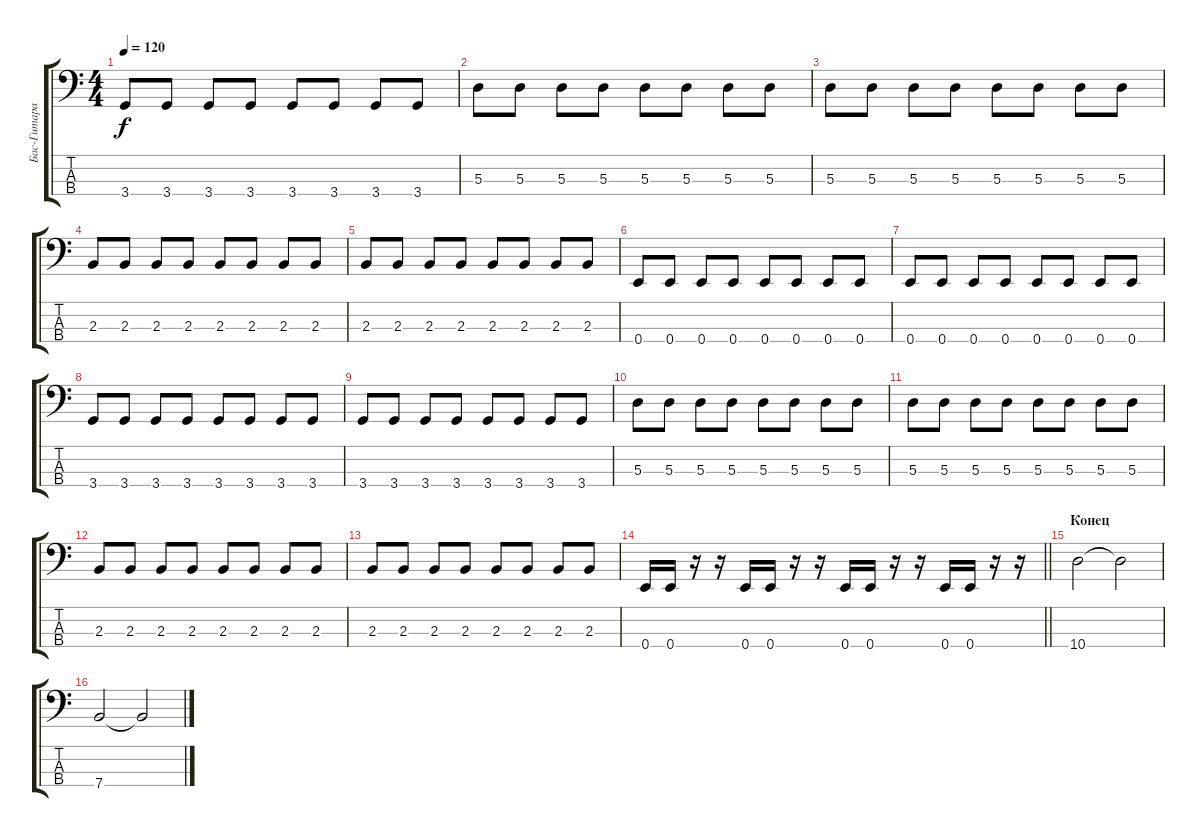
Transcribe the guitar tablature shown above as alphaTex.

\track ("Бас-Гитара" "Бас-Гитара") {instrument electricbassfinger}
\staff {score tabs}
\tuning (G2 D2 A1 E1) {hide}
\ts (4 4)
\tempo 120
\clef f4
\ks c
3.4.8{dy f} 3.4.8 3.4.8 3.4.8 3.4.8 3.4.8 3.4.8 3.4.8 |
5.3.8 5.3.8 5.3.8 5.3.8 5.3.8 5.3.8 5.3.8 5.3.8 |
5.3.8 5.3.8 5.3.8 5.3.8 5.3.8 5.3.8 5.3.8 5.3.8 |
2.3.8 2.3.8 2.3.8 2.3.8 2.3.8 2.3.8 2.3.8 2.3.8 |
2.3.8 2.3.8 2.3.8 2.3.8 2.3.8 2.3.8 2.3.8 2.3.8 |
0.4.8 0.4.8 0.4.8 0.4.8 0.4.8 0.4.8 0.4.8 0.4.8 |
0.4.8 0.4.8 0.4.8 0.4.8 0.4.8 0.4.8 0.4.8 0.4.8 |
3.4.8 3.4.8 3.4.8 3.4.8 3.4.8 3.4.8 3.4.8 3.4.8 |
3.4.8 3.4.8 3.4.8 3.4.8 3.4.8 3.4.8 3.4.8 3.4.8 |
5.3.8 5.3.8 5.3.8 5.3.8 5.3.8 5.3.8 5.3.8 5.3.8 |
5.3.8 5.3.8 5.3.8 5.3.8 5.3.8 5.3.8 5.3.8 5.3.8 |
2.3.8 2.3.8 2.3.8 2.3.8 2.3.8 2.3.8 2.3.8 2.3.8 |
2.3.8 2.3.8 2.3.8 2.3.8 2.3.8 2.3.8 2.3.8 2.3.8 |
\barLineRight lightlight
0.4.16 0.4.16 r.16 r.16 0.4.16 0.4.16 r.16 r.16 0.4.16 0.4.16 r.16 r.16 0.4.16 0.4.16 r.16 r.16 |
\section ("" "Конец")
10.4.2 10.4{t}.2 |
7.4.2 7.4{t}.2
